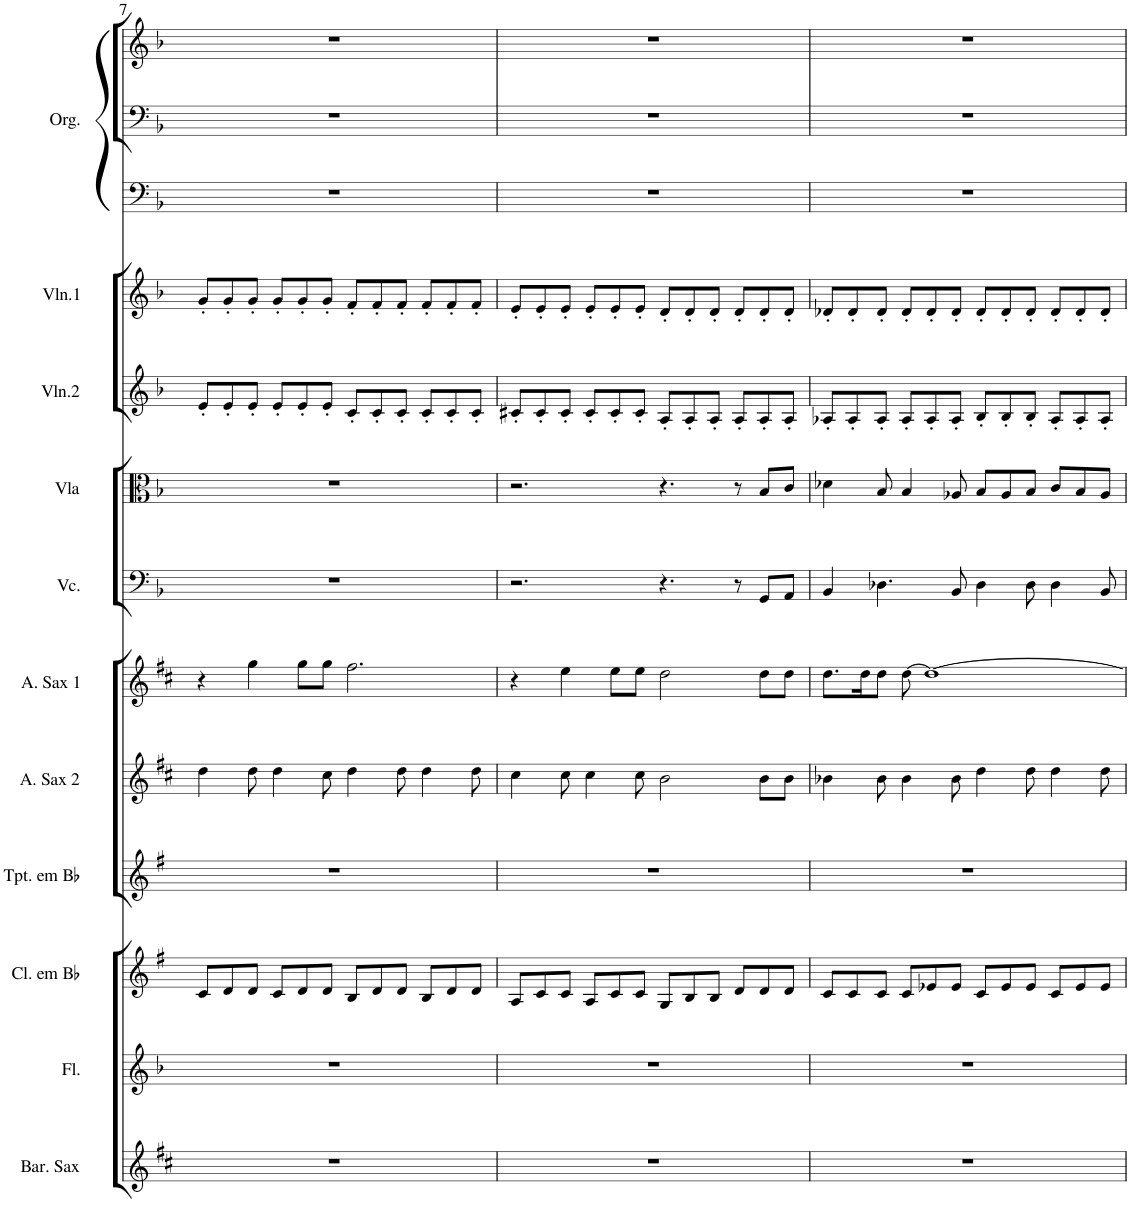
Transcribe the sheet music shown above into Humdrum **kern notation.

**kern	**kern	**kern	**kern	**kern	**kern	**kern	**kern	**kern	**kern	**kern	**kern	**kern
*part11	*part10	*part9	*part8	*part7	*part6	*part5	*part4	*part3	*part2	*part1	*part1	*part1
*staff13	*staff12	*staff11	*staff10	*staff9	*staff8	*staff7	*staff6	*staff5	*staff4	*staff3	*staff2	*staff1
*I"Saxofone Barítono	*I"Flauta Transversal	*I"Clarinete em Bb	*I"Trompete em Bb	*I"Saxofone Alto 2	*I"Saxofone Alto 1	*I"Violoncelo	*I"Viola	*I"Violino 2	*I"Violino 1	*I"Órgão	*	*
*	*I'Fl.	*I'Cl. em Bb	*I'Tpt. em Bb	*	*	*I'Vc.	*I'Vla	*I'Vln.2	*I'Vln.1	*	*	*
!!LO:PB:g=z
*clefG2	*clefG2	*clefG2	*clefG2	*clefG2	*clefG2	*clefF4	*clefC3	*clefG2	*clefG2	*clefF4	*clefF4	*clefG2
*Trd12c21	*	*Trd1c2	*Trd1c2	*Trd5c9	*Trd5c9	*	*	*	*	*	*	*
*k[f#c#]	*k[b-]	*k[f#]	*k[f#]	*k[f#c#]	*k[f#c#]	*k[b-]	*k[b-]	*k[b-]	*k[b-]	*k[b-]	*k[b-]	*k[b-]
*M12/8	*M12/8	*M12/8	*M12/8	*M12/8	*M12/8	*M12/8	*M12/8	*M12/8	*M12/8	*M12/8	*M12/8	*M12/8
=7	=7	=7	=7	=7	=7	=7	=7	=7	=7	=7	=7	=7
1.r	1.r	8c/L	1.r	4dd\	4r	1.r	1.r	8e'/L	8g'/L	1.r	1.r	1.r
.	.	8d/	.	.	.	.	.	8e'/	8g'/	.	.	.
.	.	8d/J	.	8dd\	4gg\	.	.	8e'/J	8g'/J	.	.	.
.	.	8c/L	.	4dd\	.	.	.	8e'/L	8g'/L	.	.	.
.	.	8d/	.	.	8gg\L	.	.	8e'/	8g'/	.	.	.
.	.	8d/J	.	8cc#\	8gg\J	.	.	8e'/J	8g'/J	.	.	.
.	.	8B/L	.	4dd\	2.ff#\	.	.	8c'/L	8f'/L	.	.	.
.	.	8d/	.	.	.	.	.	8c'/	8f'/	.	.	.
.	.	8d/J	.	8dd\	.	.	.	8c'/J	8f'/J	.	.	.
.	.	8B/L	.	4dd\	.	.	.	8c'/L	8f'/L	.	.	.
.	.	8d/	.	.	.	.	.	8c'/	8f'/	.	.	.
.	.	8d/J	.	8dd\	.	.	.	8c'/J	8f'/J	.	.	.
=8	=8	=8	=8	=8	=8	=8	=8	=8	=8	=8	=8	=8
1.r	1.r	8A/L	1.r	4cc#\	4r	2.r	2.r	8c#X'/L	8e'/L	1.r	1.r	1.r
.	.	8c/	.	.	.	.	.	8c#'/	8e'/	.	.	.
.	.	8c/J	.	8cc#\	4ee\	.	.	8c#'/J	8e'/J	.	.	.
.	.	8A/L	.	4cc#\	.	.	.	8c#'/L	8e'/L	.	.	.
.	.	8c/	.	.	8ee\L	.	.	8c#'/	8e'/	.	.	.
.	.	8c/J	.	8cc#\	8ee\J	.	.	8c#'/J	8e'/J	.	.	.
.	.	8G/L	.	2b\	2dd\	4.r	4.r	8A'/L	8d'/L	.	.	.
.	.	8B/	.	.	.	.	.	8A'/	8d'/	.	.	.
.	.	8B/J	.	.	.	.	.	8A'/J	8d'/J	.	.	.
.	.	8d/L	.	.	.	8r	8r	8A'/L	8d'/L	.	.	.
.	.	8d/	.	8b\L	8dd\L	8GG/L	8B-/L	8A'/	8d'/	.	.	.
.	.	8d/J	.	8b\J	8dd\J	8AA/J	8c/J	8A'/J	8d'/J	.	.	.
=9	=9	=9	=9	=9	=9	=9	=9	=9	=9	=9	=9	=9
1.r	1.r	8c/L	1.r	4b-X\	8.dd\L	4BB-/	4d-X\	8A-X'/L	8d-X'/L	1.r	1.r	1.r
.	.	8c/	.	.	.	.	.	8A-'/	8d-'/	.	.	.
.	.	.	.	.	16dd\K	.	.	.	.	.	.	.
.	.	8c/J	.	8b-\	8dd\J	4.D-X\	8B-/	8A-'/J	8d-'/J	.	.	.
.	.	8c/L	.	4b-\	[8dd\	.	4B-/	8A-'/L	8d-'/L	.	.	.
.	.	8e-X/	.	.	1dd_	.	.	8A-'/	8d-'/	.	.	.
.	.	8e-/J	.	8b-\	.	8BB-/	8A-X/	8A-'/J	8d-'/J	.	.	.
.	.	8c/L	.	4dd\	.	4D-\	8B-/L	8B-'/L	8d-'/L	.	.	.
.	.	8e-/	.	.	.	.	8A-/	8B-'/	8d-'/	.	.	.
.	.	8e-/J	.	8dd\	.	8D-\	8B-/J	8B-'/J	8d-'/J	.	.	.
.	.	8c/L	.	4dd\	.	4D-\	8c/L	8A-'/L	8d-'/L	.	.	.
.	.	8e-/	.	.	.	.	8B-/	8A-'/	8d-'/	.	.	.
.	.	8e-/J	.	8dd\	.	8BB-/	8A-/J	8A-'/J	8d-'/J	.	.	.
=	=	=	=	=	=	=	=	=	=	=	=	=
*-	*-	*-	*-	*-	*-	*-	*-	*-	*-	*-	*-	*-
